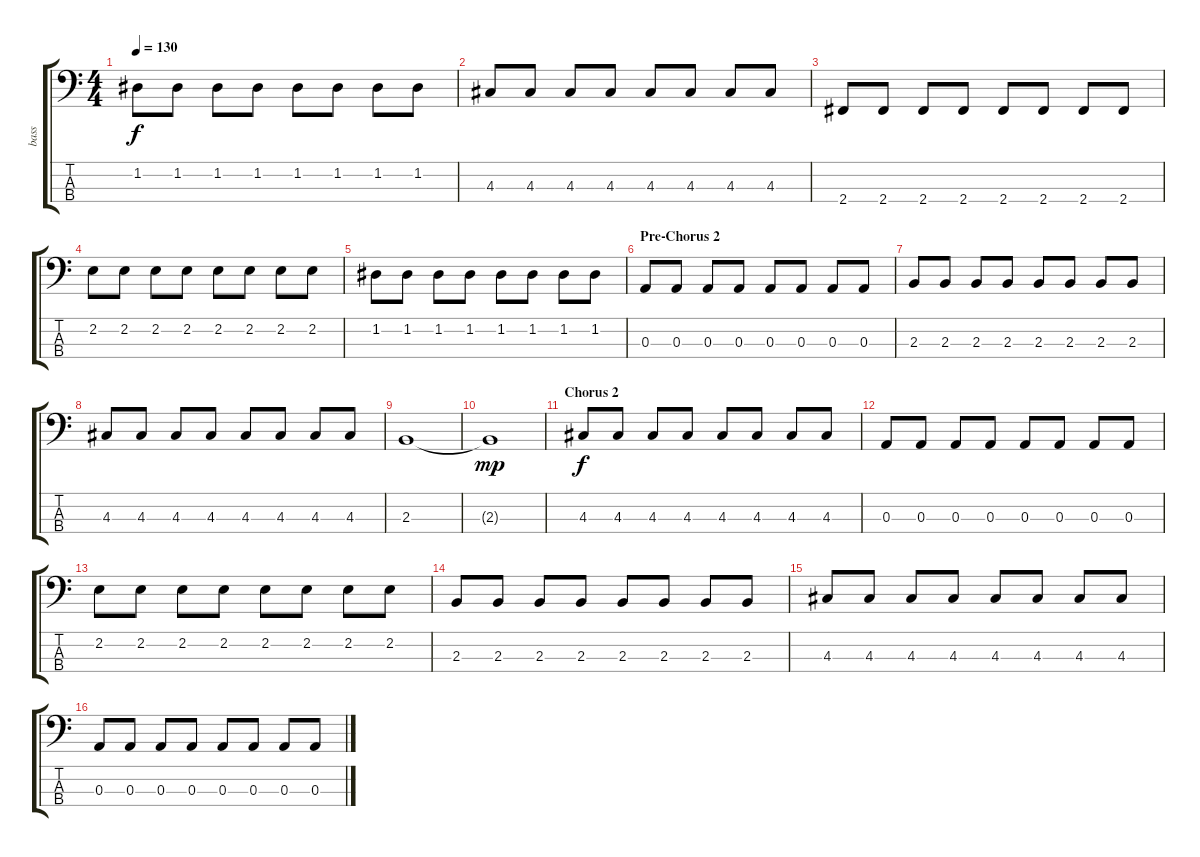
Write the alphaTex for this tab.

\track ("bass" "bass") {instrument electricbassfinger}
\staff {score tabs}
\tuning (G2 D2 A1 E1) {hide}
\ts (4 4)
\tempo 130
\clef f4
\ks c
1.2.8{dy f} 1.2.8 1.2.8 1.2.8 1.2.8 1.2.8 1.2.8 1.2.8 |
4.3.8 4.3.8 4.3.8 4.3.8 4.3.8 4.3.8 4.3.8 4.3.8 |
2.4.8 2.4.8 2.4.8 2.4.8 2.4.8 2.4.8 2.4.8 2.4.8 |
2.2.8 2.2.8 2.2.8 2.2.8 2.2.8 2.2.8 2.2.8 2.2.8 |
1.2.8 1.2.8 1.2.8 1.2.8 1.2.8 1.2.8 1.2.8 1.2.8 |
\section ("" "Pre-Chorus 2")
0.3.8 0.3.8 0.3.8 0.3.8 0.3.8 0.3.8 0.3.8 0.3.8 |
2.3.8 2.3.8 2.3.8 2.3.8 2.3.8 2.3.8 2.3.8 2.3.8 |
4.3.8 4.3.8 4.3.8 4.3.8 4.3.8 4.3.8 4.3.8 4.3.8 |
2.3.1 |
2.3{t}.1{dy mp} |
\section ("" "Chorus 2")
4.3.8{dy f} 4.3.8 4.3.8 4.3.8 4.3.8 4.3.8 4.3.8 4.3.8 |
0.3.8 0.3.8 0.3.8 0.3.8 0.3.8 0.3.8 0.3.8 0.3.8 |
2.2.8 2.2.8 2.2.8 2.2.8 2.2.8 2.2.8 2.2.8 2.2.8 |
2.3.8 2.3.8 2.3.8 2.3.8 2.3.8 2.3.8 2.3.8 2.3.8 |
4.3.8 4.3.8 4.3.8 4.3.8 4.3.8 4.3.8 4.3.8 4.3.8 |
0.3.8 0.3.8 0.3.8 0.3.8 0.3.8 0.3.8 0.3.8 0.3.8
